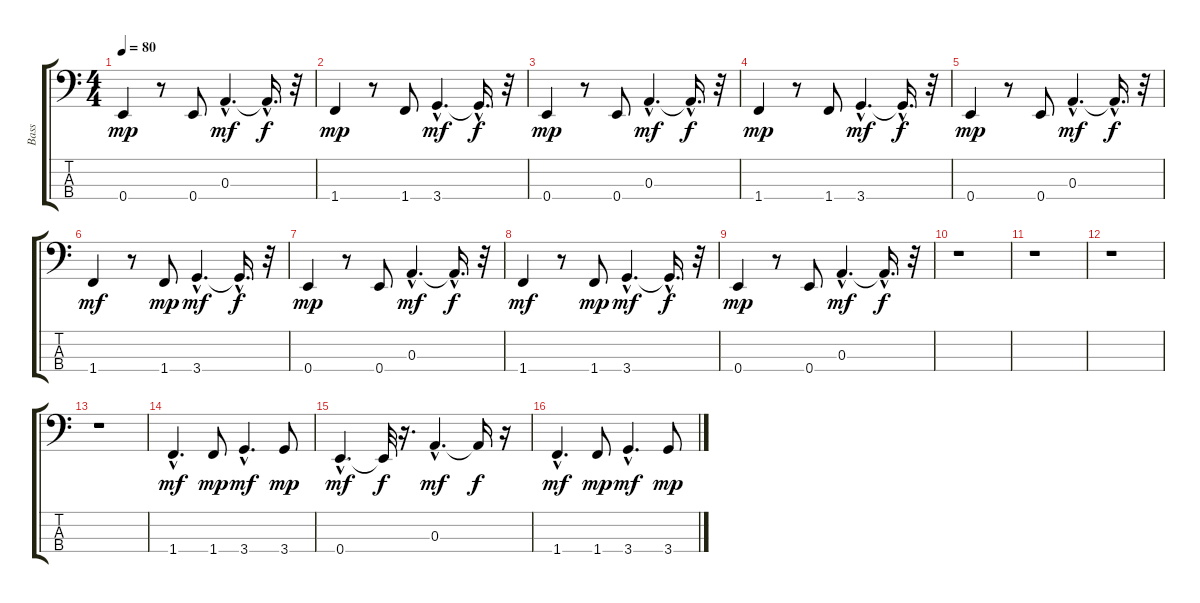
\track ("Bass" "Bass") {instrument electricbassfinger}
\staff {score tabs}
\tuning (G2 D2 A1 E1) {hide}
\ts (4 4)
\tempo 80
\clef f4
\ks c
0.4.4{dy mp} r.8 0.4.8 0.3{hac}.4{d dy mf} 0.3{hac t}.16{d dy f} r.32 |
1.4.4{dy mp} r.8 1.4.8 3.4{hac}.4{d dy mf} 3.4{hac t}.16{d dy f} r.32 |
0.4.4{dy mp} r.8 0.4.8 0.3{hac}.4{d dy mf} 0.3{hac t}.16{d dy f} r.32 |
1.4.4{dy mp} r.8 1.4.8 3.4{hac}.4{d dy mf} 3.4{hac t}.16{d dy f} r.32 |
0.4.4{dy mp} r.8 0.4.8 0.3{hac}.4{d dy mf} 0.3{hac t}.16{d dy f} r.32 |
1.4.4{dy mf} r.8 1.4.8{dy mp} 3.4{hac}.4{d dy mf} 3.4{hac t}.16{d dy f} r.32 |
0.4.4{dy mp} r.8 0.4.8 0.3{hac}.4{d dy mf} 0.3{hac t}.16{d dy f} r.32 |
1.4.4{dy mf} r.8 1.4.8{dy mp} 3.4{hac}.4{d dy mf} 3.4{hac t}.16{d dy f} r.32 |
0.4.4{dy mp} r.8 0.4.8 0.3{hac}.4{d dy mf} 0.3{hac t}.16{d dy f} r.32 |
r.1 |
r.1 |
r.1 |
r.1 |
1.4{hac}.4{d dy mf} 1.4.8{dy mp} 3.4{hac}.4{d dy mf} 3.4.8{dy mp} |
0.4{hac}.4{d dy mf} 0.4{t}.32{dy f} r.16{d} 0.3{hac}.4{d dy mf} 0.3{t}.16{dy f} r.16 |
1.4{hac}.4{d dy mf} 1.4.8{dy mp} 3.4{hac}.4{d dy mf} 3.4.8{dy mp}
